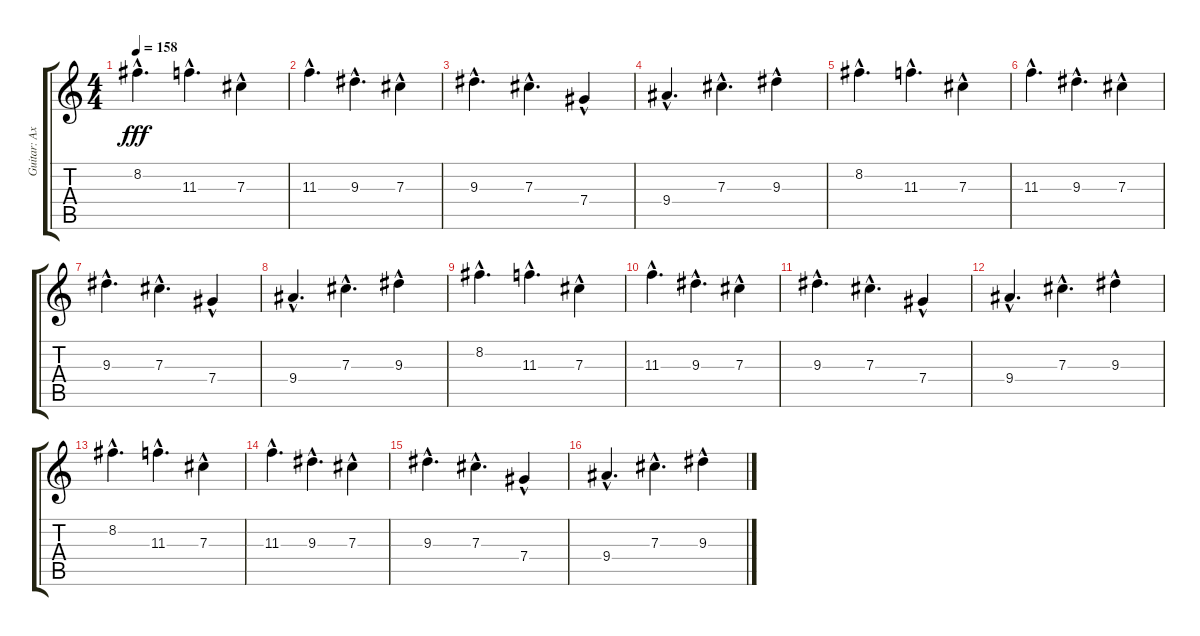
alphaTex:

\track ("Guitar: Axel" "Guitar: Ax") {instrument overdrivenguitar}
\staff {score tabs}
\tuning (Eb4 Bb3 Gb3 Db3 Ab2 Eb2) {hide}
\ts (4 4)
\tempo 158
\clef g2
\ks c
8.2{hac}.4{d dy fff} 11.3{hac}.4{d} 7.3{hac}.4 |
11.3{hac}.4{d} 9.3{hac}.4{d} 7.3{hac}.4 |
9.3{hac}.4{d} 7.3{hac}.4{d} 7.4{hac}.4 |
9.4{hac}.4{d} 7.3{hac}.4{d} 9.3{hac}.4 |
8.2{hac}.4{d} 11.3{hac}.4{d} 7.3{hac}.4 |
11.3{hac}.4{d} 9.3{hac}.4{d} 7.3{hac}.4 |
9.3{hac}.4{d} 7.3{hac}.4{d} 7.4{hac}.4 |
9.4{hac}.4{d} 7.3{hac}.4{d} 9.3{hac}.4 |
8.2{hac}.4{d} 11.3{hac}.4{d} 7.3{hac}.4 |
11.3{hac}.4{d} 9.3{hac}.4{d} 7.3{hac}.4 |
9.3{hac}.4{d} 7.3{hac}.4{d} 7.4{hac}.4 |
9.4{hac}.4{d} 7.3{hac}.4{d} 9.3{hac}.4 |
8.2{hac}.4{d} 11.3{hac}.4{d} 7.3{hac}.4 |
11.3{hac}.4{d} 9.3{hac}.4{d} 7.3{hac}.4 |
9.3{hac}.4{d} 7.3{hac}.4{d} 7.4{hac}.4 |
9.4{hac}.4{d} 7.3{hac}.4{d} 9.3{hac}.4
